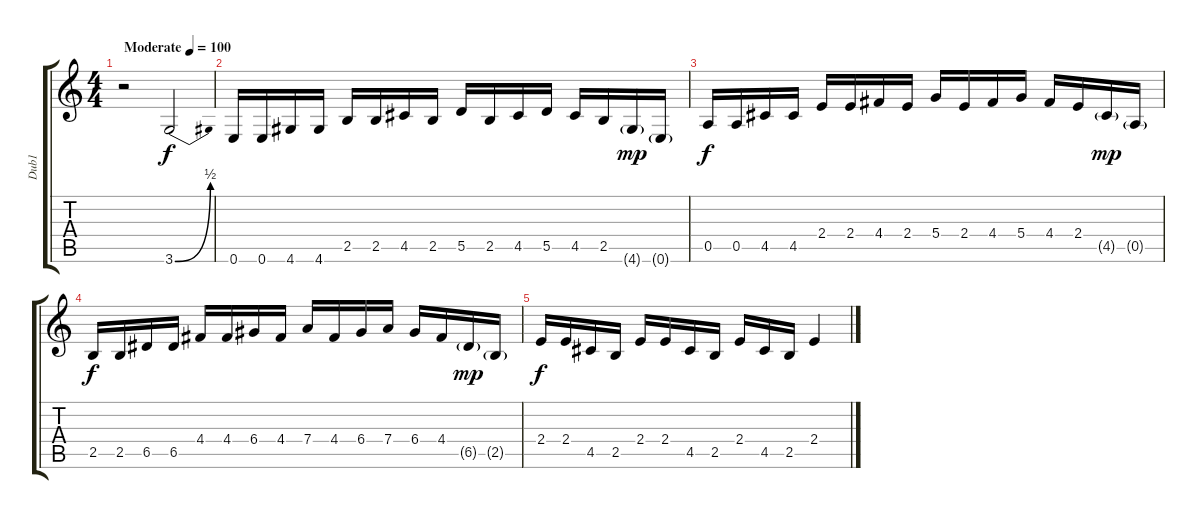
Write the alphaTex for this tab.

\track ("Dub1" "Dub1") {instrument acousticguitarsteel}
\staff {score tabs}
\tuning (E4 B3 G3 D3 A2 E2) {hide}
\ts (4 4)
\tempo (100 "Moderate")
\clef g2
\ks c
r.2{dy f instrument acousticguitarsteel} 3.6{be (bend 0 0 60 2)}.2 |
0.6.16 0.6.16 4.6.16 4.6.16 2.5.16 2.5.16 4.5.16 2.5.16 5.5.16 2.5.16 4.5.16 5.5.16 4.5.16 2.5.16 4.6{g}.16{dy mp} 0.6{g}.16 |
0.5.16{dy f} 0.5.16 4.5.16 4.5.16 2.4.16 2.4.16 4.4.16 2.4.16 5.4.16 2.4.16 4.4.16 5.4.16 4.4.16 2.4.16 4.5{g}.16{dy mp} 0.5{g}.16 |
2.5.16{dy f} 2.5.16 6.5.16 6.5.16 4.4.16 4.4.16 6.4.16 4.4.16 7.4.16 4.4.16 6.4.16 7.4.16 6.4.16 4.4.16 6.5{g}.16{dy mp} 2.5{g}.16 |
2.4.16{dy f} 2.4.16 4.5.16 2.5.16 2.4.16 2.4.16 4.5.16 2.5.16 2.4.16 4.5.16 2.5.16 2.4.4
